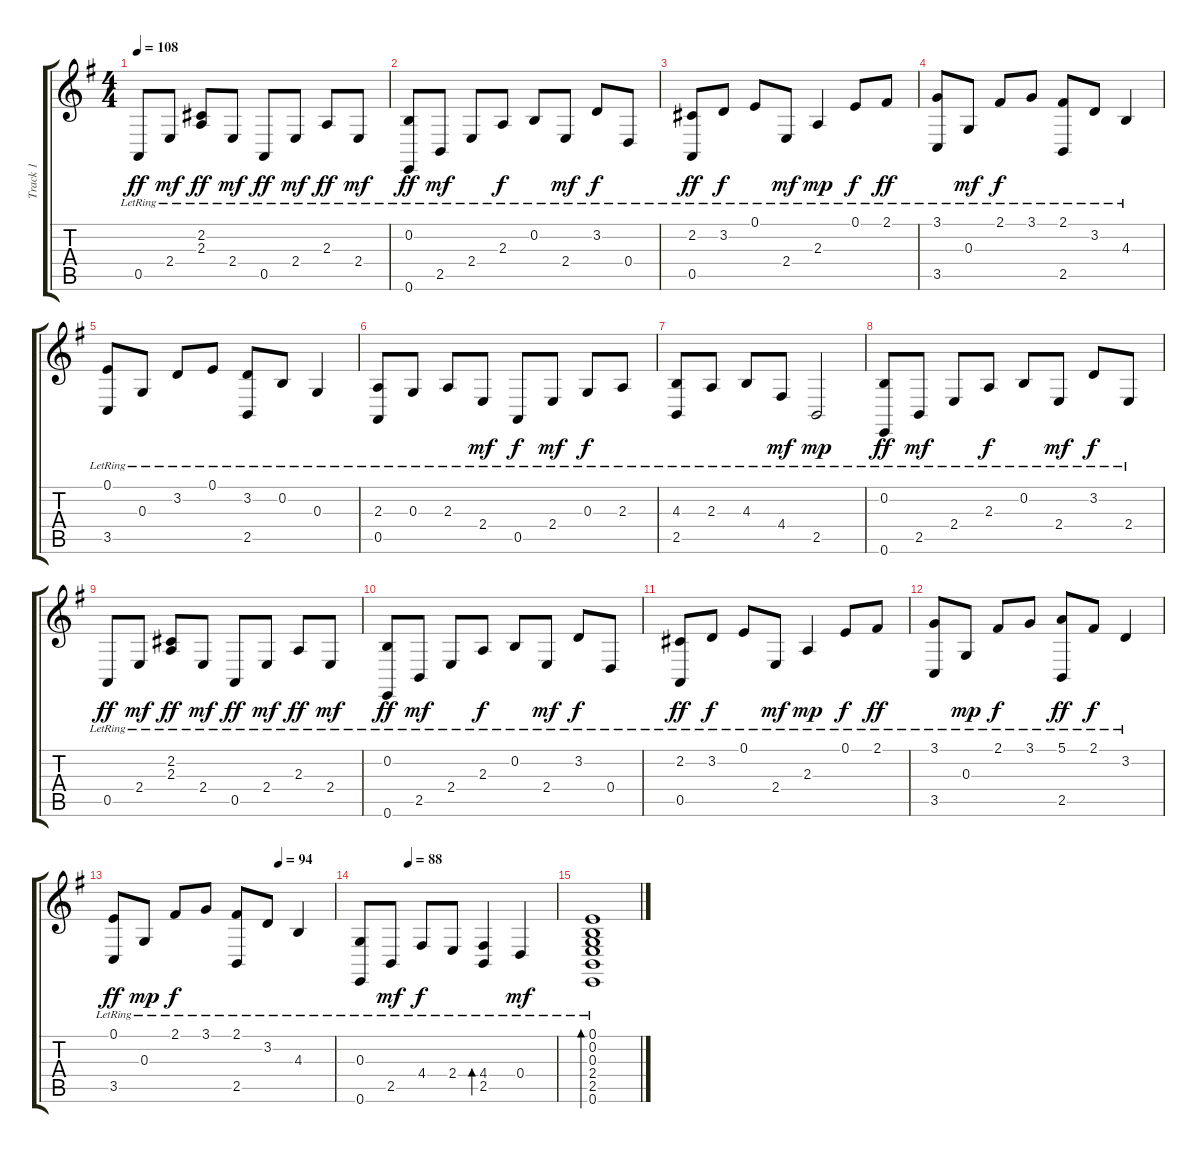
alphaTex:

\track ("Track 1" "Track 1") {instrument acousticgrandpiano}
\staff {score tabs}
\tuning (E4 B3 G3 D3 A2 E2) {hide}
\ts (4 4)
\tempo 108
\clef g2
\ks g
0.5{lr}.8{dy ff} 2.4{lr}.8{dy mf} (2.2{lr} 2.3{lr}).8{dy ff} 2.4{lr}.8{dy mf} 0.5{lr}.8{dy ff} 2.4{lr}.8{dy mf} 2.3{lr}.8{dy ff} 2.4{lr}.8{dy mf} |
(0.2{lr} 0.6{lr}).8{dy ff} 2.5{lr}.8{dy mf} 2.4{lr}.8 2.3{lr}.8{dy f} 0.2{lr}.8 2.4{lr}.8{dy mf} 3.2{lr}.8{dy f} 0.4{lr}.8 |
(2.2{lr} 0.5{lr}).8{dy ff} 3.2{lr}.8{dy f} 0.1{lr}.8 2.4{lr}.8{dy mf} 2.3{lr}.4{dy mp} 0.1{lr}.8{dy f} 2.1{lr}.8{dy ff} |
(3.1{lr} 3.5{lr}).8 0.3{lr}.8{dy mf} 2.1{lr}.8{dy f} 3.1{lr}.8 (2.1{lr} 2.5{lr}).8 3.2{lr}.8 4.3{lr}.4 |
(0.1{lr} 3.5{lr}).8 0.3{lr}.8 3.2{lr}.8 0.1{lr}.8 (3.2{lr} 2.5{lr}).8 0.2{lr}.8 0.3{lr}.4 |
(2.3{lr} 0.5{lr}).8 0.3{lr}.8 2.3{lr}.8 2.4{lr}.8{dy mf} 0.5{lr}.8{dy f} 2.4{lr}.8{dy mf} 0.3{lr}.8{dy f} 2.3{lr}.8 |
(4.3{lr} 2.5{lr}).8 2.3{lr}.8 4.3{lr}.8 4.4{lr}.8{dy mf} 2.5{lr}.2{dy mp} |
(0.2{lr} 0.6{lr}).8{dy ff} 2.5{lr}.8{dy mf} 2.4{lr}.8 2.3{lr}.8{dy f} 0.2{lr}.8 2.4{lr}.8{dy mf} 3.2{lr}.8{dy f} 2.4{lr}.8 |
0.5{lr}.8{dy ff} 2.4{lr}.8{dy mf} (2.2{lr} 2.3{lr}).8{dy ff} 2.4{lr}.8{dy mf} 0.5{lr}.8{dy ff} 2.4{lr}.8{dy mf} 2.3{lr}.8{dy ff} 2.4{lr}.8{dy mf} |
(0.2{lr} 0.6{lr}).8{dy ff} 2.5{lr}.8{dy mf} 2.4{lr}.8 2.3{lr}.8{dy f} 0.2{lr}.8 2.4{lr}.8{dy mf} 3.2{lr}.8{dy f} 0.4{lr}.8 |
(2.2{lr} 0.5{lr}).8{dy ff} 3.2{lr}.8{dy f} 0.1{lr}.8 2.4{lr}.8{dy mf} 2.3{lr}.4{dy mp} 0.1{lr}.8{dy f} 2.1{lr}.8{dy ff} |
(3.1{lr} 3.5{lr}).8 0.3{lr}.8{dy mp} 2.1{lr}.8{dy f} 3.1{lr}.8 (5.1{lr} 2.5{lr}).8{dy ff} 2.1{lr}.8{dy f} 3.2{lr}.4 |
\tempo (94 0.75)
(0.1{lr} 3.5{lr}).8{dy ff} 0.3{lr}.8{dy mp} 2.1{lr}.8{dy f} 3.1{lr}.8 (2.1{lr} 2.5{lr}).8 3.2{lr}.8 4.3{lr}.4 |
\tempo (88 0.25)
(0.3{lr} 0.6{lr}).8 2.5{lr}.8{dy mf} 4.4{lr}.8{dy f} 2.4{lr}.8 (4.4{lr} 2.5{lr}).4{bd 480} 0.4{lr}.4{dy mf} |
(0.1{lr} 0.2{lr} 0.3{lr} 2.4{lr} 2.5{lr} 0.6{lr}).1{bd 480}
